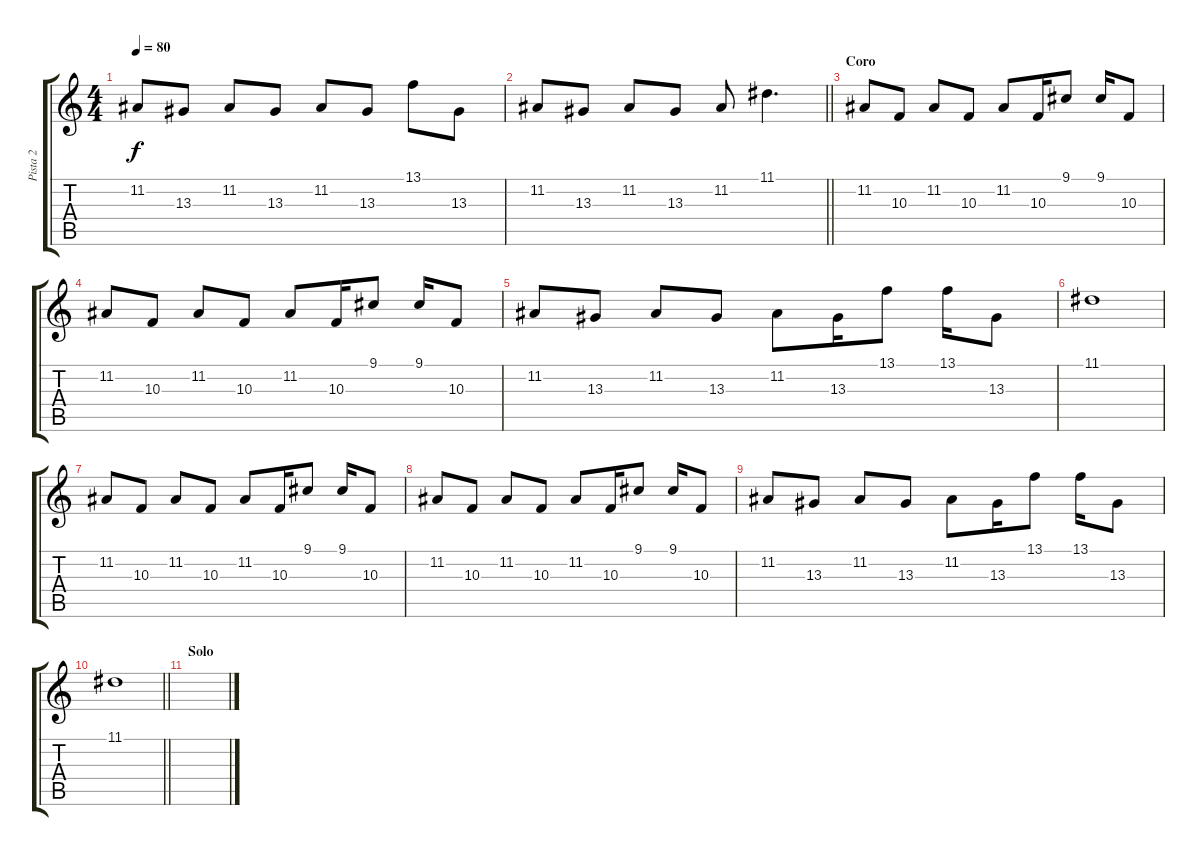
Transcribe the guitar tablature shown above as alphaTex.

\track ("Pista 2" "Pista 2") {instrument acousticgrandpiano}
\staff {score tabs}
\tuning (E4 B3 G3 D3 A2 E2) {hide}
\ts (4 4)
\tempo 80
\clef g2
\ks c
11.2.8{dy f} 13.3.8 11.2.8 13.3.8 11.2.8 13.3.8 13.1.8 13.3.8 |
\barLineRight lightlight
11.2.8 13.3.8 11.2.8 13.3.8 11.2.8 11.1.4{d} |
\section ("" "Coro ")
11.2.8 10.3.8 11.2.8 10.3.8 11.2.8 10.3.16 9.1.8 9.1.16 10.3.8 |
11.2.8 10.3.8 11.2.8 10.3.8 11.2.8 10.3.16 9.1.8 9.1.16 10.3.8 |
11.2.8 13.3.8 11.2.8 13.3.8 11.2.8 13.3.16 13.1.8 13.1.16 13.3.8 |
11.1.1 |
11.2.8 10.3.8 11.2.8 10.3.8 11.2.8 10.3.16 9.1.8 9.1.16 10.3.8 |
11.2.8 10.3.8 11.2.8 10.3.8 11.2.8 10.3.16 9.1.8 9.1.16 10.3.8 |
11.2.8 13.3.8 11.2.8 13.3.8 11.2.8 13.3.16 13.1.8 13.1.16 13.3.8 |
\barLineRight lightlight
11.1.1 |
\section ("" "Solo")
